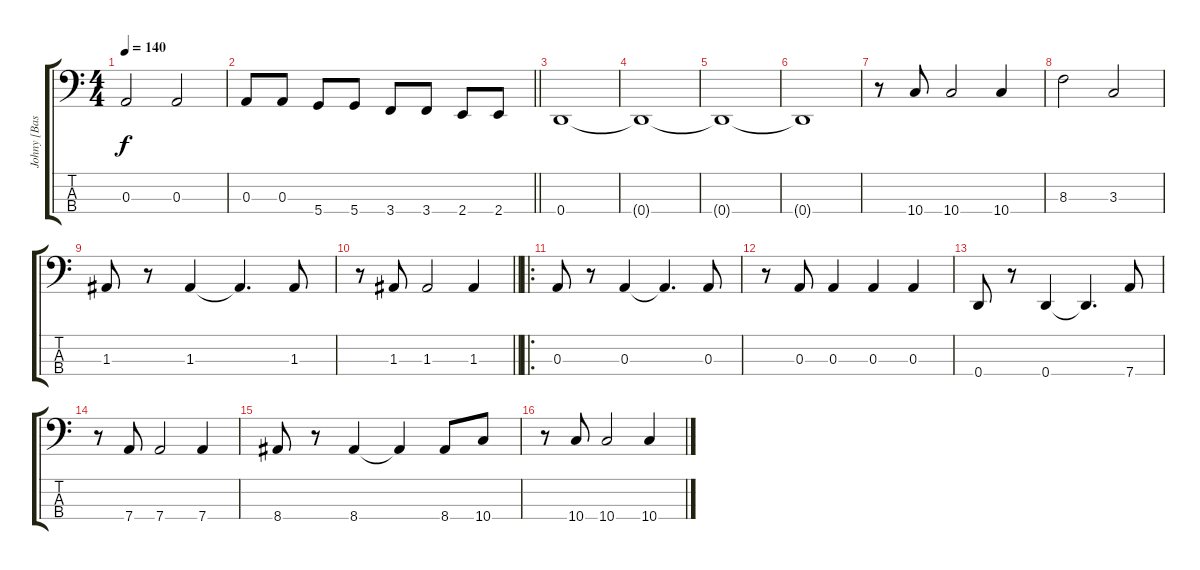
\track ("Johny [Bass]" "Johny [Bas") {instrument electricbasspick}
\staff {score tabs}
\tuning (G2 D2 A1 D1) {hide}
\ts (4 4)
\tempo 140
\clef f4
\ks c
0.3.2{dy f} 0.3.2 |
\barLineRight lightlight
0.3.8 0.3.8 5.4.8 5.4.8 3.4.8 3.4.8 2.4.8 2.4.8 |
0.4.1 |
0.4{t}.1 |
0.4{t}.1 |
0.4{t}.1 |
r.8 10.4.8 10.4.2 10.4.4 |
8.3.2 3.3.2 |
1.3.8 r.8 1.3.4 1.3{t}.4{d} 1.3.8 |
\barLineRight lightlight
r.8 1.3.8 1.3.2 1.3.4 |
\ro
0.3.8 r.8 0.3.4 0.3{t}.4{d} 0.3.8 |
r.8 0.3.8 0.3.4 0.3.4 0.3.4 |
0.4.8 r.8 0.4.4 0.4{t}.4{d} 7.4.8 |
r.8 7.4.8 7.4.2 7.4.4 |
8.4.8 r.8 8.4.4 8.4{t}.4 8.4.8 10.4.8 |
r.8 10.4.8 10.4.2 10.4.4
